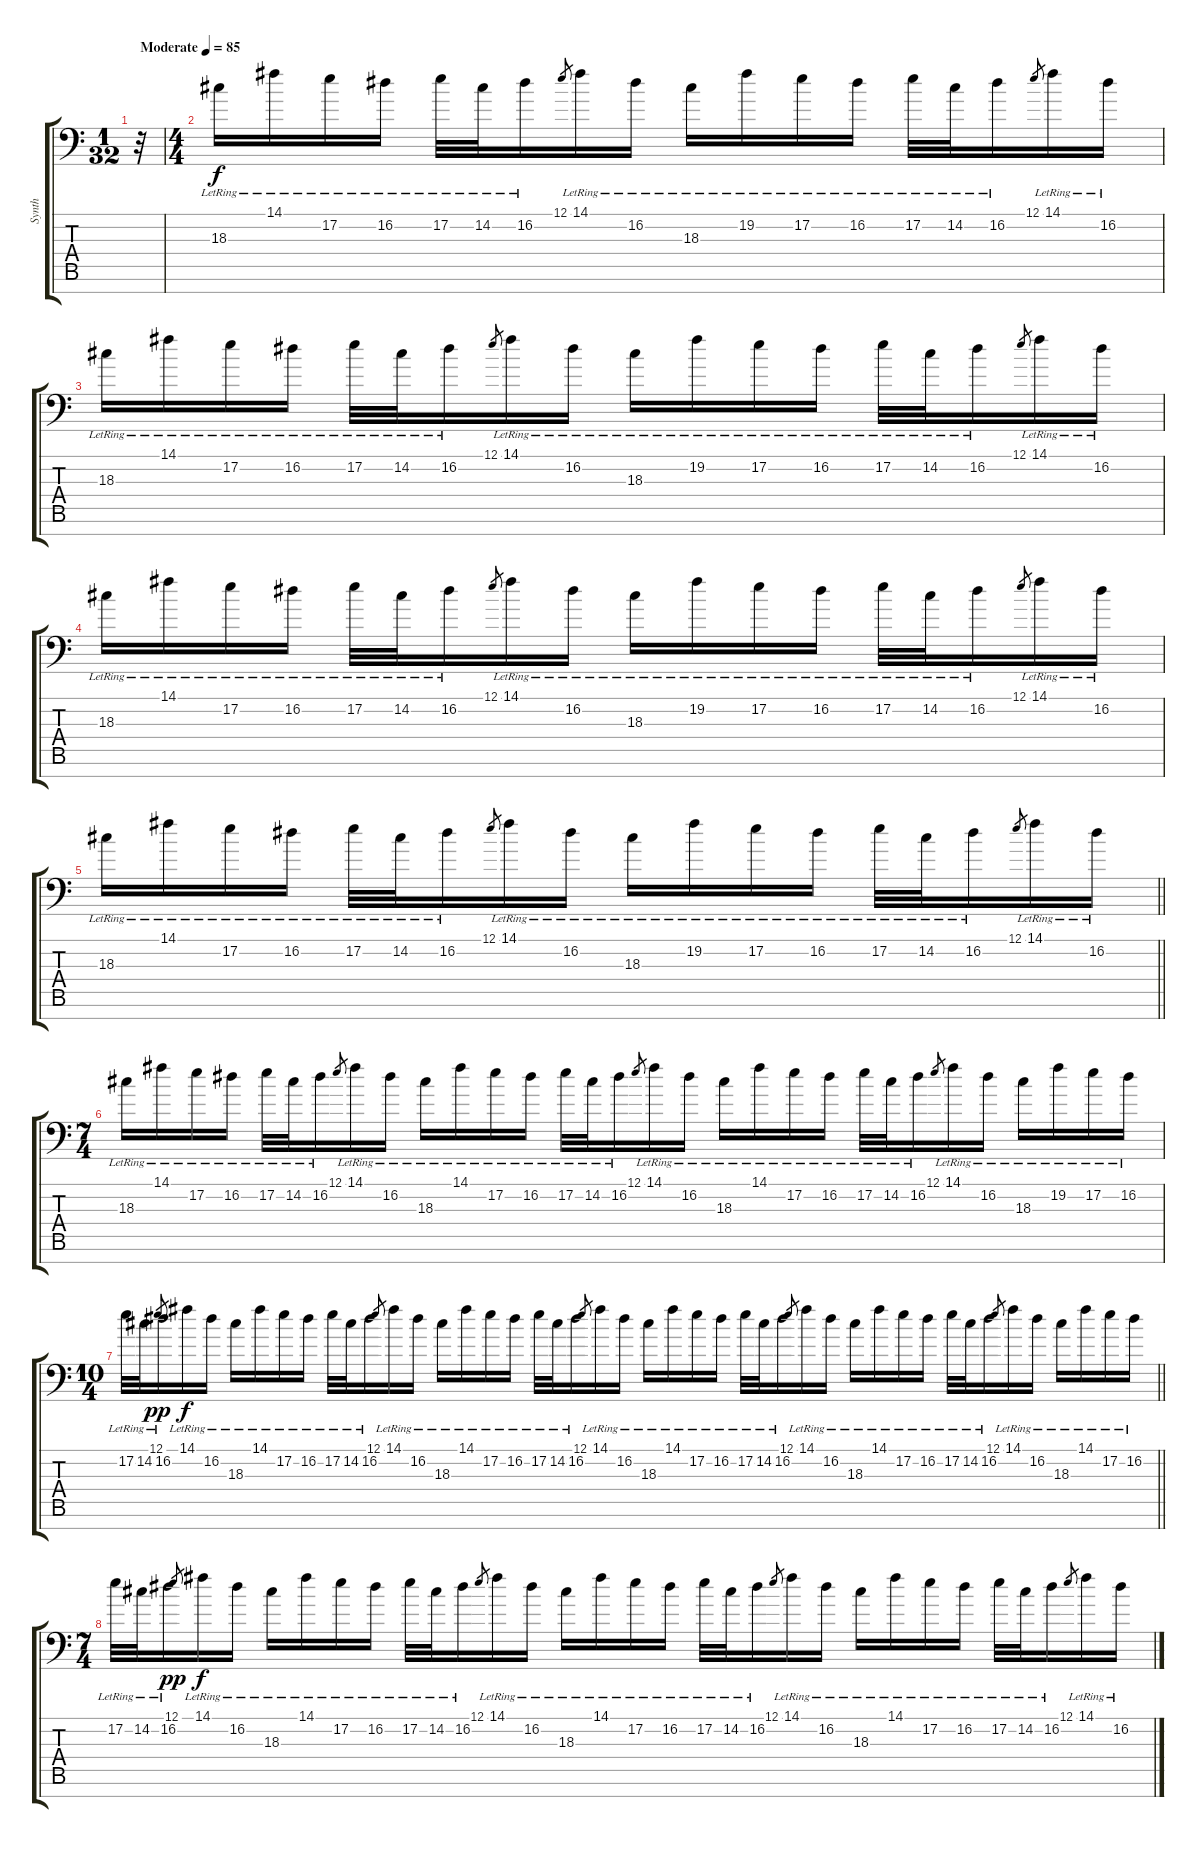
\track ("Synth" "Synth") {instrument fx4atmosphere}
\staff {score tabs}
\tuning (E4 B3 G3 D3 A2 E2 A1) {hide}
\ts (1 32)
\tempo (85 "Moderate")
\clef f4
\ks c
r.32{dy f volume 0 instrument fx4atmosphere} |
\ts (4 4)
18.3{lr}.16{volume 8} 14.1{lr}.16 17.2{lr}.16 16.2{lr}.16 17.2{lr}.32 14.2{lr}.32 16.2{lr}.16 12.1.8{gr} 14.1{lr}.16 16.2{lr}.16 18.3{lr}.16 19.2{lr}.16 17.2{lr}.16 16.2{lr}.16 17.2{lr}.32 14.2{lr}.32 16.2{lr}.16 12.1.8{gr} 14.1{lr}.16 16.2{lr}.16 |
18.3{lr}.16 14.1{lr}.16 17.2{lr}.16 16.2{lr}.16 17.2{lr}.32 14.2{lr}.32 16.2{lr}.16 12.1.8{gr} 14.1{lr}.16 16.2{lr}.16 18.3{lr}.16 19.2{lr}.16 17.2{lr}.16 16.2{lr}.16 17.2{lr}.32 14.2{lr}.32 16.2{lr}.16 12.1.8{gr} 14.1{lr}.16 16.2{lr}.16 |
18.3{lr}.16 14.1{lr}.16 17.2{lr}.16 16.2{lr}.16 17.2{lr}.32 14.2{lr}.32 16.2{lr}.16 12.1.8{gr} 14.1{lr}.16 16.2{lr}.16 18.3{lr}.16 19.2{lr}.16 17.2{lr}.16 16.2{lr}.16 17.2{lr}.32 14.2{lr}.32 16.2{lr}.16 12.1.8{gr} 14.1{lr}.16 16.2{lr}.16 |
\barLineRight lightlight
18.3{lr}.16 14.1{lr}.16 17.2{lr}.16 16.2{lr}.16 17.2{lr}.32 14.2{lr}.32 16.2{lr}.16 12.1.8{gr} 14.1{lr}.16 16.2{lr}.16 18.3{lr}.16 19.2{lr}.16 17.2{lr}.16 16.2{lr}.16 17.2{lr}.32 14.2{lr}.32 16.2{lr}.16 12.1.8{gr} 14.1{lr}.16 16.2{lr}.16 |
\ts (7 4)
\section ("" "")
18.3{lr}.16 14.1{lr}.16 17.2{lr}.16 16.2{lr}.16 17.2{lr}.32 14.2{lr}.32 16.2{lr}.16 12.1.8{gr} 14.1{lr}.16 16.2{lr}.16 18.3{lr}.16 14.1{lr}.16 17.2{lr}.16 16.2{lr}.16 17.2{lr}.32 14.2{lr}.32 16.2{lr}.16 12.1.8{gr} 14.1{lr}.16 16.2{lr}.16 18.3{lr}.16 14.1{lr}.16 17.2{lr}.16 16.2{lr}.16 17.2{lr}.32 14.2{lr}.32 16.2{lr}.16 12.1.8{gr} 14.1{lr}.16 16.2{lr}.16 18.3{lr}.16 19.2{lr}.16 17.2{lr}.16 16.2{lr}.16 |
\ts (10 4)
\barLineRight lightlight
17.2{lr}.32 14.2{lr}.32 16.2{lr}.16 12.1.8{gr dy pp} 14.1{lr}.16{dy f} 16.2{lr}.16 18.3{lr}.16 14.1{lr}.16 17.2{lr}.16 16.2{lr}.16 17.2{lr}.32 14.2{lr}.32 16.2{lr}.16 12.1.8{gr} 14.1{lr}.16 16.2{lr}.16 18.3{lr}.16 14.1{lr}.16 17.2{lr}.16 16.2{lr}.16 17.2{lr}.32 14.2{lr}.32 16.2{lr}.16 12.1.8{gr} 14.1{lr}.16 16.2{lr}.16 18.3{lr}.16 14.1{lr}.16 17.2{lr}.16 16.2{lr}.16 17.2{lr}.32 14.2{lr}.32 16.2{lr}.16 12.1.8{gr} 14.1{lr}.16 16.2{lr}.16 18.3{lr}.16 14.1{lr}.16 17.2{lr}.16 16.2{lr}.16 17.2{lr}.32 14.2{lr}.32 16.2{lr}.16 12.1.8{gr} 14.1{lr}.16 16.2{lr}.16 18.3{lr}.16 14.1{lr}.16 17.2{lr}.16 16.2{lr}.16 |
\ts (7 4)
\section ("" "")
17.2{lr}.32 14.2{lr}.32 16.2{lr}.16 12.1.8{gr dy pp} 14.1{lr}.16{dy f} 16.2{lr}.16 18.3{lr}.16 14.1{lr}.16 17.2{lr}.16 16.2{lr}.16 17.2{lr}.32 14.2{lr}.32 16.2{lr}.16 12.1.8{gr} 14.1{lr}.16 16.2{lr}.16 18.3{lr}.16 14.1{lr}.16 17.2{lr}.16 16.2{lr}.16 17.2{lr}.32 14.2{lr}.32 16.2{lr}.16 12.1.8{gr} 14.1{lr}.16 16.2{lr}.16 18.3{lr}.16 14.1{lr}.16 17.2{lr}.16 16.2{lr}.16 17.2{lr}.32 14.2{lr}.32 16.2{lr}.16 12.1.8{gr} 14.1{lr}.16 16.2{lr}.16
